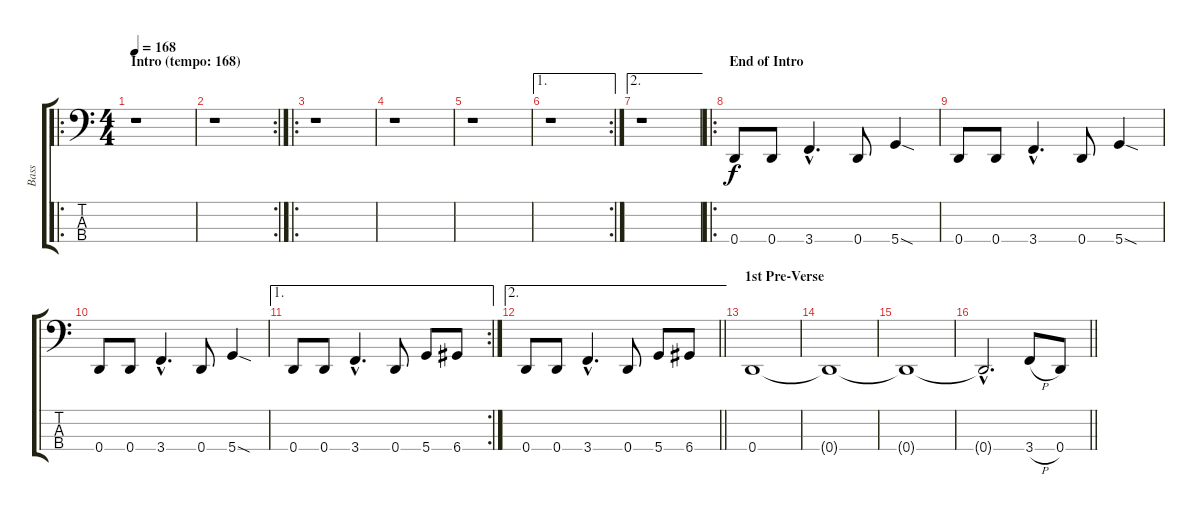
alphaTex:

\track ("Bass" "Bass") {instrument electricbassfinger}
\staff {score tabs}
\tuning (G2 D2 A1 D1) {hide}
\ro
\ts (4 4)
\section ("" "Intro (tempo: 168)")
\tempo 168
\clef f4
\ks c
r.1{dy f instrument electricbassfinger} |
\rc 2
r.1 |
\ro
r.1 |
r.1 |
r.1 |
\ae 1
\rc 2
r.1 |
\ae 2
r.1 |
\ro
\section ("" "End of Intro")
0.4.8 0.4.8 3.4{hac}.4{d} 0.4.8 5.4{sod}.4 |
0.4.8 0.4.8 3.4{hac}.4{d} 0.4.8 5.4{sod}.4 |
0.4.8 0.4.8 3.4{hac}.4{d} 0.4.8 5.4{sod}.4 |
\ae 1
\rc 2
0.4.8 0.4.8 3.4{hac}.4{d} 0.4.8 5.4.8 6.4.8 |
\ae 2
\barLineRight lightlight
0.4.8 0.4.8 3.4{hac}.4{d} 0.4.8 5.4.8 6.4.8 |
\section ("" "1st Pre-Verse")
0.4.1 |
0.4{t}.1 |
0.4{t}.1 |
\barLineRight lightlight
0.4{hac t}.2{d} 3.4{h}.8 0.4.8
